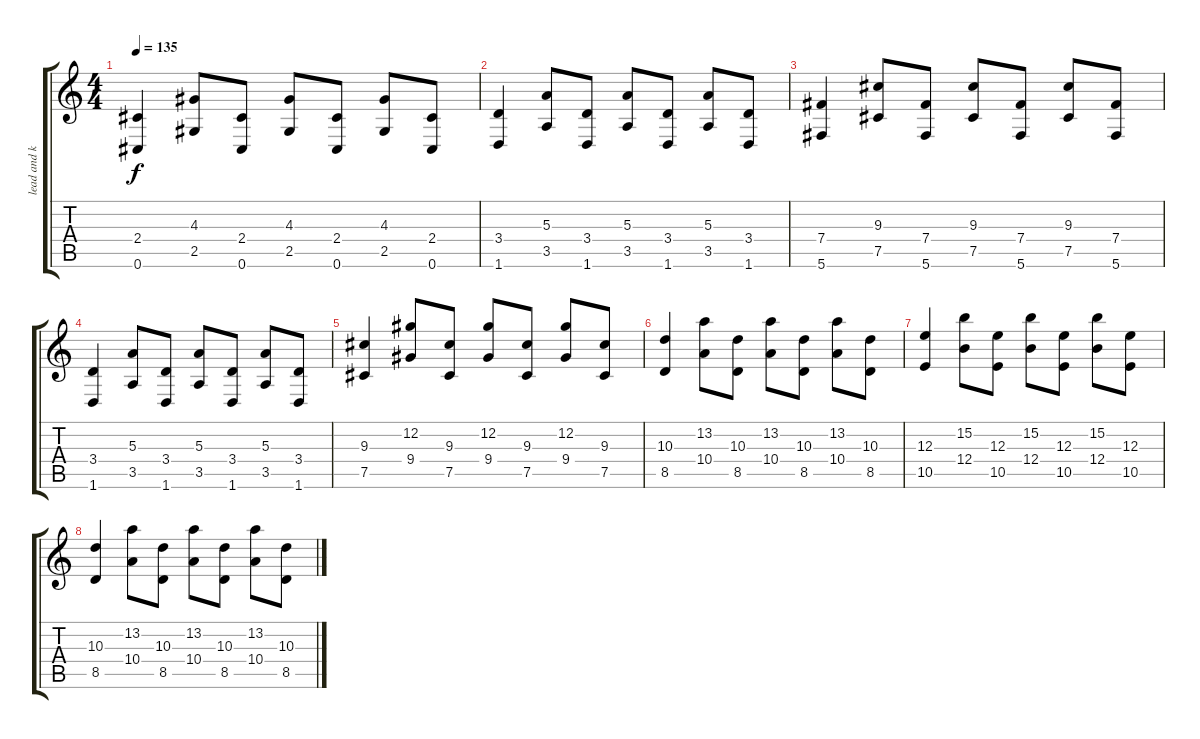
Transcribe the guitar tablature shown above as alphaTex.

\track ("lead and keys" "lead and k") {instrument distortionguitar}
\staff {score tabs}
\tuning (Db4 Ab3 E3 B2 Gb2 Db2) {hide}
\ts (4 4)
\tempo 135
\clef g2
\ks c
(2.4 0.6).4{dy f volume 15 instrument harpsichord} (4.3 2.5).8 (2.4 0.6).8 (4.3 2.5).8 (2.4 0.6).8 (4.3 2.5).8 (2.4 0.6).8 |
(3.4 1.6).4 (5.3 3.5).8 (3.4 1.6).8 (5.3 3.5).8 (3.4 1.6).8 (5.3 3.5).8 (3.4 1.6).8 |
(7.4 5.6).4 (9.3 7.5).8 (7.4 5.6).8 (9.3 7.5).8 (7.4 5.6).8 (9.3 7.5).8 (7.4 5.6).8 |
(3.4 1.6).4 (5.3 3.5).8 (3.4 1.6).8 (5.3 3.5).8 (3.4 1.6).8 (5.3 3.5).8 (3.4 1.6).8 |
(9.3 7.5).4{volume 16 instrument harpsichord} (12.2 9.4).8 (9.3 7.5).8 (12.2 9.4).8 (9.3 7.5).8 (12.2 9.4).8 (9.3 7.5).8 |
(10.3 8.5).4 (13.2 10.4).8 (10.3 8.5).8 (13.2 10.4).8 (10.3 8.5).8 (13.2 10.4).8 (10.3 8.5).8 |
(12.3 10.5).4 (15.2 12.4).8 (12.3 10.5).8 (15.2 12.4).8 (12.3 10.5).8 (15.2 12.4).8 (12.3 10.5).8 |
(10.3 8.5).4 (13.2 10.4).8 (10.3 8.5).8 (13.2 10.4).8 (10.3 8.5).8 (13.2 10.4).8 (10.3 8.5).8
